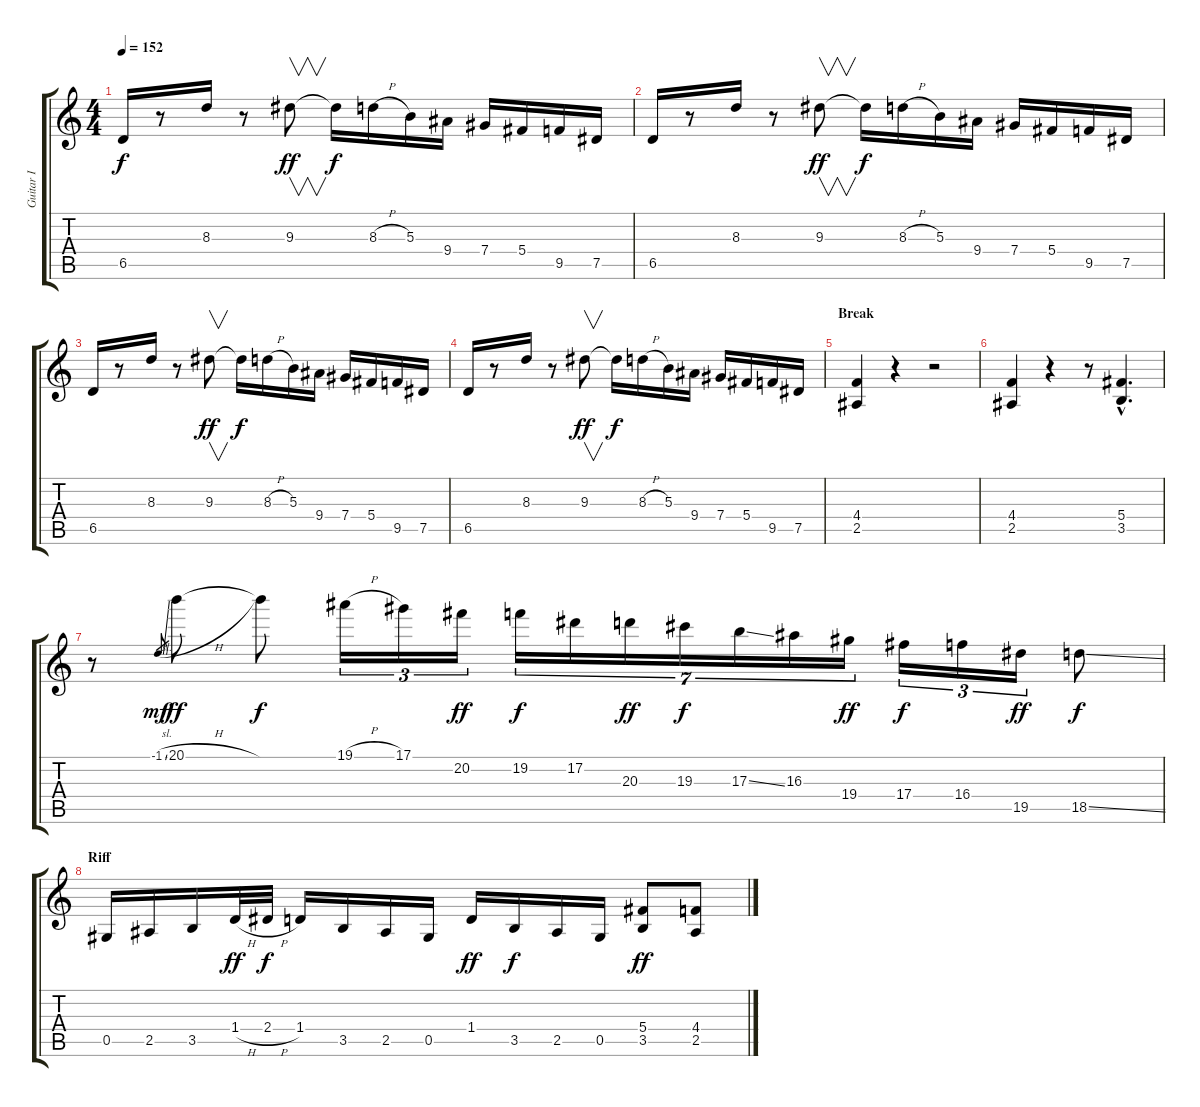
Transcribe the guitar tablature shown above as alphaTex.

\track ("Guitar I" "Guitar I") {instrument overdrivenguitar}
\staff {score tabs}
\tuning (Eb4 Bb3 Gb3 Db3 Ab2 Eb2) {hide}
\ts (4 4)
\tempo 152
\clef g2
\ks c
6.5.16{dy f} r.8 8.3.16 r.8 9.3.8{v dy ff} 9.3{t}.16{dy f} 8.3{h}.16 5.3.16 9.4.16 7.4.16 5.4.16 9.5.16 7.5.16 |
6.5.16 r.8 8.3.16 r.8 9.3.8{v dy ff} 9.3{t}.16{dy f} 8.3{h}.16 5.3.16 9.4.16 7.4.16 5.4.16 9.5.16 7.5.16 |
6.5.16 r.8 8.3.16 r.8 9.3.8{v dy ff} 9.3{t}.16{dy f} 8.3{h}.16 5.3.16 9.4.16 7.4.16 5.4.16 9.5.16 7.5.16 |
6.5.16 r.8 8.3.16 r.8 9.3.8{v dy ff} 9.3{t}.16{dy f} 8.3{h}.16 5.3.16 9.4.16 7.4.16 5.4.16 9.5.16 7.5.16 |
\section ("" "Break")
(4.4 2.5).4 r.4 r.2 |
(4.4 2.5).4 r.4 r.8 (5.4{hac} 3.5{hac}).4{d} |
r.8 -1.1{sl}.8{gr dy mf} 20.1{h}.8{dy ff} 20.1{t}.8{dy f} 19.1{h}.16{tu (3 2)} 17.1.16{tu (3 2)} 20.2.16{tu (3 2) dy ff} 19.2.16{tu (7 4) dy f} 17.2.16{tu (7 4)} 20.3.16{tu (7 4) dy ff} 19.3.16{tu (7 4) dy f} 17.3{ss}.16{tu (7 4)} 16.3.16{tu (7 4)} 19.4.16{tu (7 4) dy ff} 17.4.16{tu (3 2) dy f} 16.4.16{tu (3 2)} 19.5.16{tu (3 2) dy ff} 18.5{ss}.8{dy f} |
\section ("" "Riff")
0.5.16 2.5.16 3.5.16 1.4{h}.32{dy ff} 2.4{h}.32{dy f} 1.4.16 3.5.16 2.5.16 0.5.16 1.4.16{dy ff} 3.5.16{dy f} 2.5.16 0.5.16 (5.4 3.5).8{dy ff} (4.4 2.5).8
